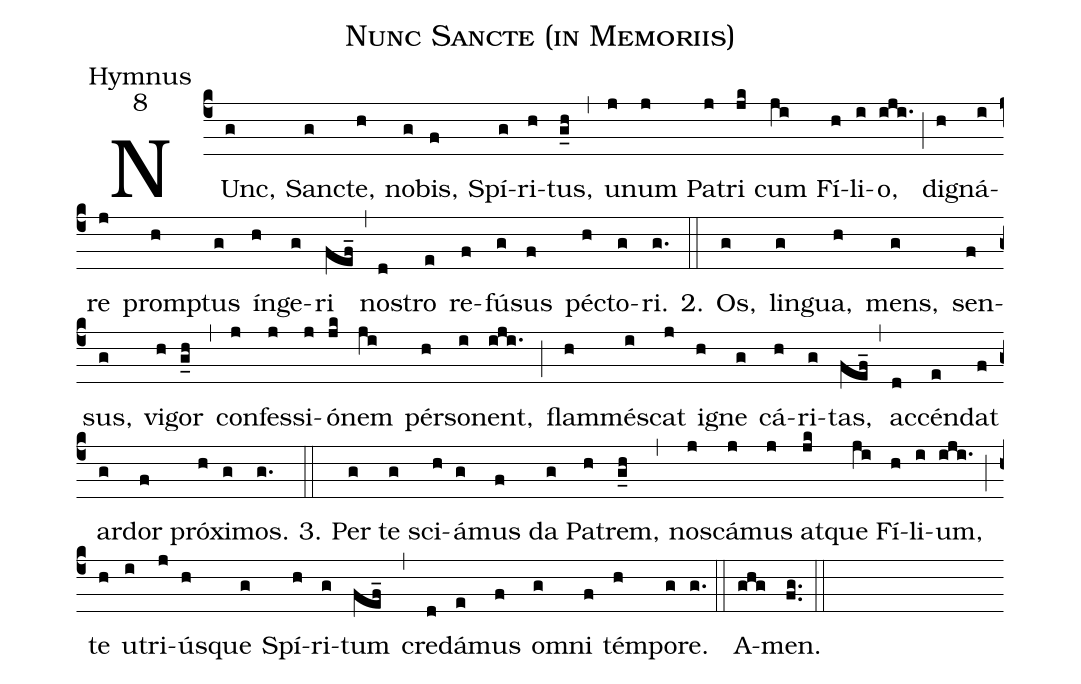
name:Nunc Sancte (in Memoriis);
office-part:Hymnus;
mode:8;
%%
(c4)NUnc,(g) San(g)cte,(h) no(g)bis,(f) Spí(g)ri(h)tus,(g_h) (,)
u(j)num(j) Pa(j)tri(jk) cum(ji) Fí(h)li(i)o,(iji.) (;)
di(h)gná(i)re(j) prom(h)ptus(g) ín(h)ge(g)ri(fef_) (,)
no(d)stro(e) re(f)fú(g)sus(f) pé(h)cto(g)ri.(g.)
2.(::) Os,(g) lin(g)gua,(h) mens,(g) sen(f)sus,(g) vi(h)gor(g_h) (,)
con(j)fes(j)si(j)ó(jk)nem(ji) pér(h)so(i)nent,(iji.) (;)
flam(h)mé(i)scat(j) i(h)gne(g) cá(h)ri(g)tas,(fef_) (,)
ac(d)cén(e)dat(f) ar(g)dor(f) pró(h)xi(g)mos.(g.)
3.(::) Per(g) te(g) sci(h)á(g)mus(f) da(g) Pa(h)trem,(g_h) (,)
no(j)scá(j)mus(j) at(jk)que(ji) Fí(h)li(i)um,(iji.) (;)
te(h) u(i)tri(j)ús(h)que(g) Spí(h)ri(g)tum(fef_) (,)
cre(d)dá(e)mus(f) om(g)ni(f) tém(h)po(g)re.(g.) (::)
A(ghg)men.(fg..) (::)
